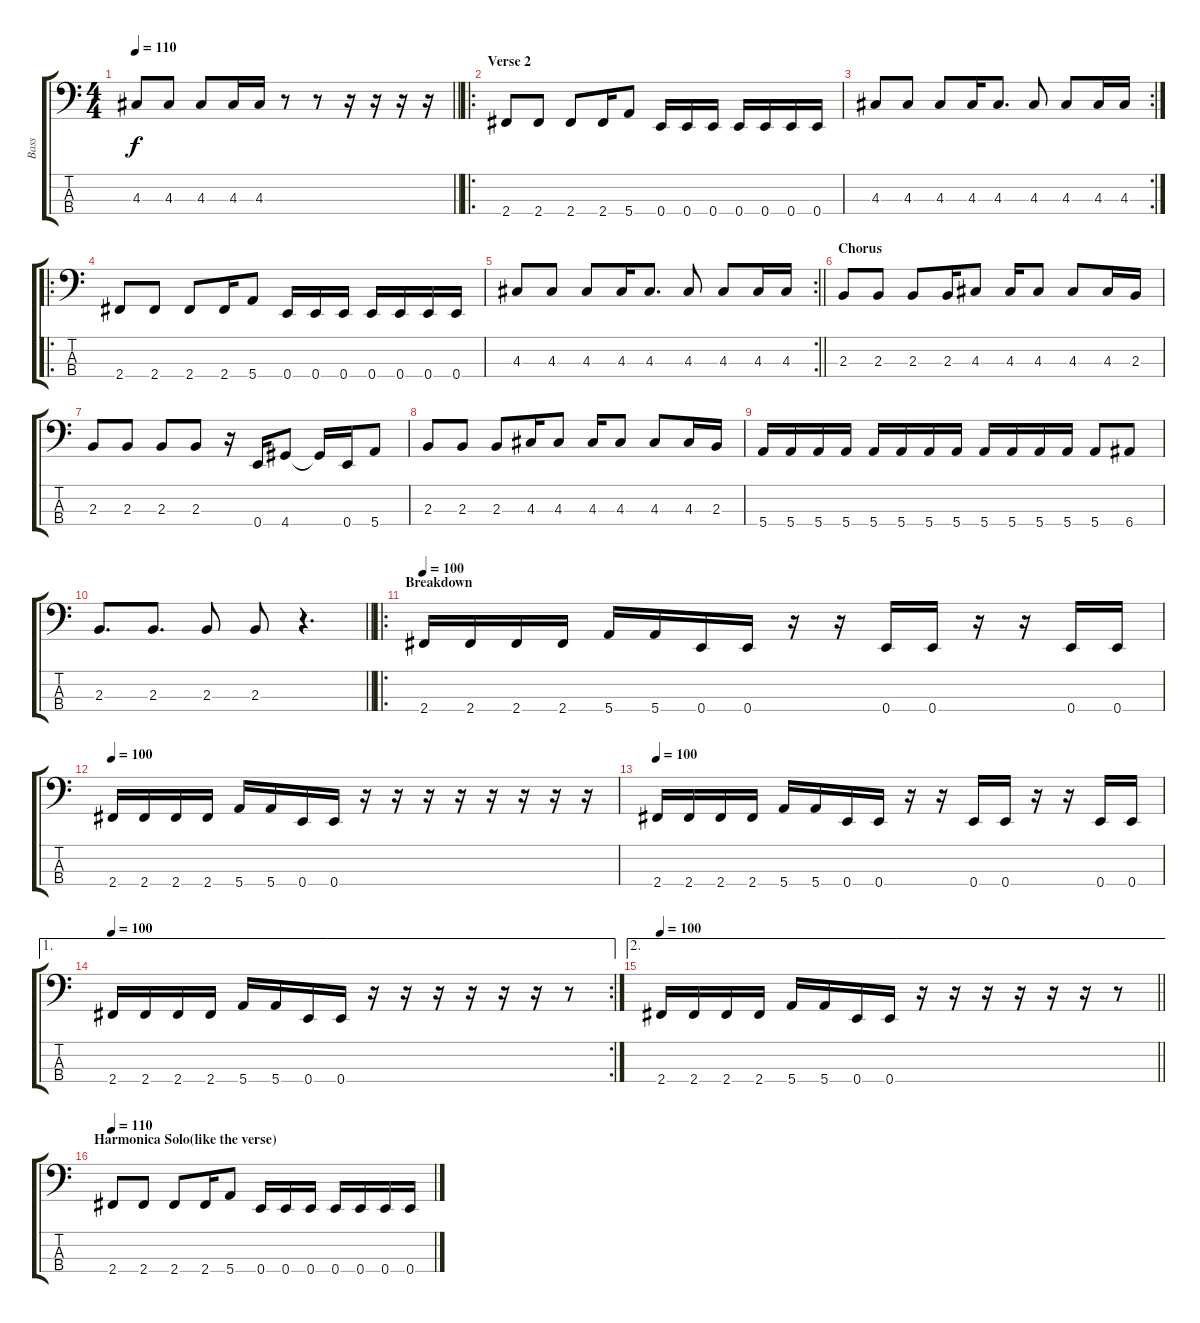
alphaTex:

\track ("Bass" "Bass") {instrument electricbassfinger}
\staff {score tabs}
\tuning (G2 D2 A1 E1) {hide}
\ts (4 4)
\tempo 110
\clef f4
\barLineRight lightlight
\ks c
4.3.8{dy f} 4.3.8 4.3.8 4.3.16 4.3.16 r.8 r.8 r.16 r.16 r.16 r.16 |
\ro
\section ("" "Verse 2")
2.4.8 2.4.8 2.4.8 2.4.16 5.4.8 0.4.16 0.4.16 0.4.16 0.4.16 0.4.16 0.4.16 0.4.16 |
\rc 2
4.3.8 4.3.8 4.3.8 4.3.16 4.3.8{d} 4.3.8 4.3.8 4.3.16 4.3.16 |
\ro
2.4.8 2.4.8 2.4.8 2.4.16 5.4.8 0.4.16 0.4.16 0.4.16 0.4.16 0.4.16 0.4.16 0.4.16 |
\rc 2
\barLineRight lightlight
4.3.8 4.3.8 4.3.8 4.3.16 4.3.8{d} 4.3.8 4.3.8 4.3.16 4.3.16 |
\section ("" "Chorus")
2.3.8 2.3.8 2.3.8 2.3.16 4.3.8 4.3.16 4.3.8 4.3.8 4.3.16 2.3.16 |
2.3.8 2.3.8 2.3.8 2.3.8 r.16 0.4.16 4.4.8 4.4{t}.16 0.4.16 5.4.8 |
2.3.8 2.3.8 2.3.8 4.3.16 4.3.8 4.3.16 4.3.8 4.3.8 4.3.16 2.3.16 |
5.4.16 5.4.16 5.4.16 5.4.16 5.4.16 5.4.16 5.4.16 5.4.16 5.4.16 5.4.16 5.4.16 5.4.16 5.4.8 6.4.8 |
\barLineRight lightlight
2.3.8{d} 2.3.8{d} 2.3.8 2.3.8 r.4{d} |
\ro
\section ("" "Breakdown")
\tempo 100
2.4.16 2.4.16 2.4.16 2.4.16 5.4.16 5.4.16 0.4.16 0.4.16 r.16 r.16 0.4.16 0.4.16 r.16 r.16 0.4.16 0.4.16 |
\tempo 100
2.4.16 2.4.16 2.4.16 2.4.16 5.4.16 5.4.16 0.4.16 0.4.16 r.16 r.16 r.16 r.16 r.16 r.16 r.16 r.16 |
\tempo 100
2.4.16 2.4.16 2.4.16 2.4.16 5.4.16 5.4.16 0.4.16 0.4.16 r.16 r.16 0.4.16 0.4.16 r.16 r.16 0.4.16 0.4.16 |
\ae 1
\rc 2
\tempo 100
2.4.16 2.4.16 2.4.16 2.4.16 5.4.16 5.4.16 0.4.16 0.4.16 r.16 r.16 r.16 r.16 r.16 r.16 r.8 |
\ae 2
\tempo 100
\barLineRight lightlight
2.4.16 2.4.16 2.4.16 2.4.16 5.4.16 5.4.16 0.4.16 0.4.16 r.16 r.16 r.16 r.16 r.16 r.16 r.8 |
\section ("" "Harmonica Solo(like the verse)")
\tempo 110
2.4.8 2.4.8 2.4.8 2.4.16 5.4.8 0.4.16 0.4.16 0.4.16 0.4.16 0.4.16 0.4.16 0.4.16
